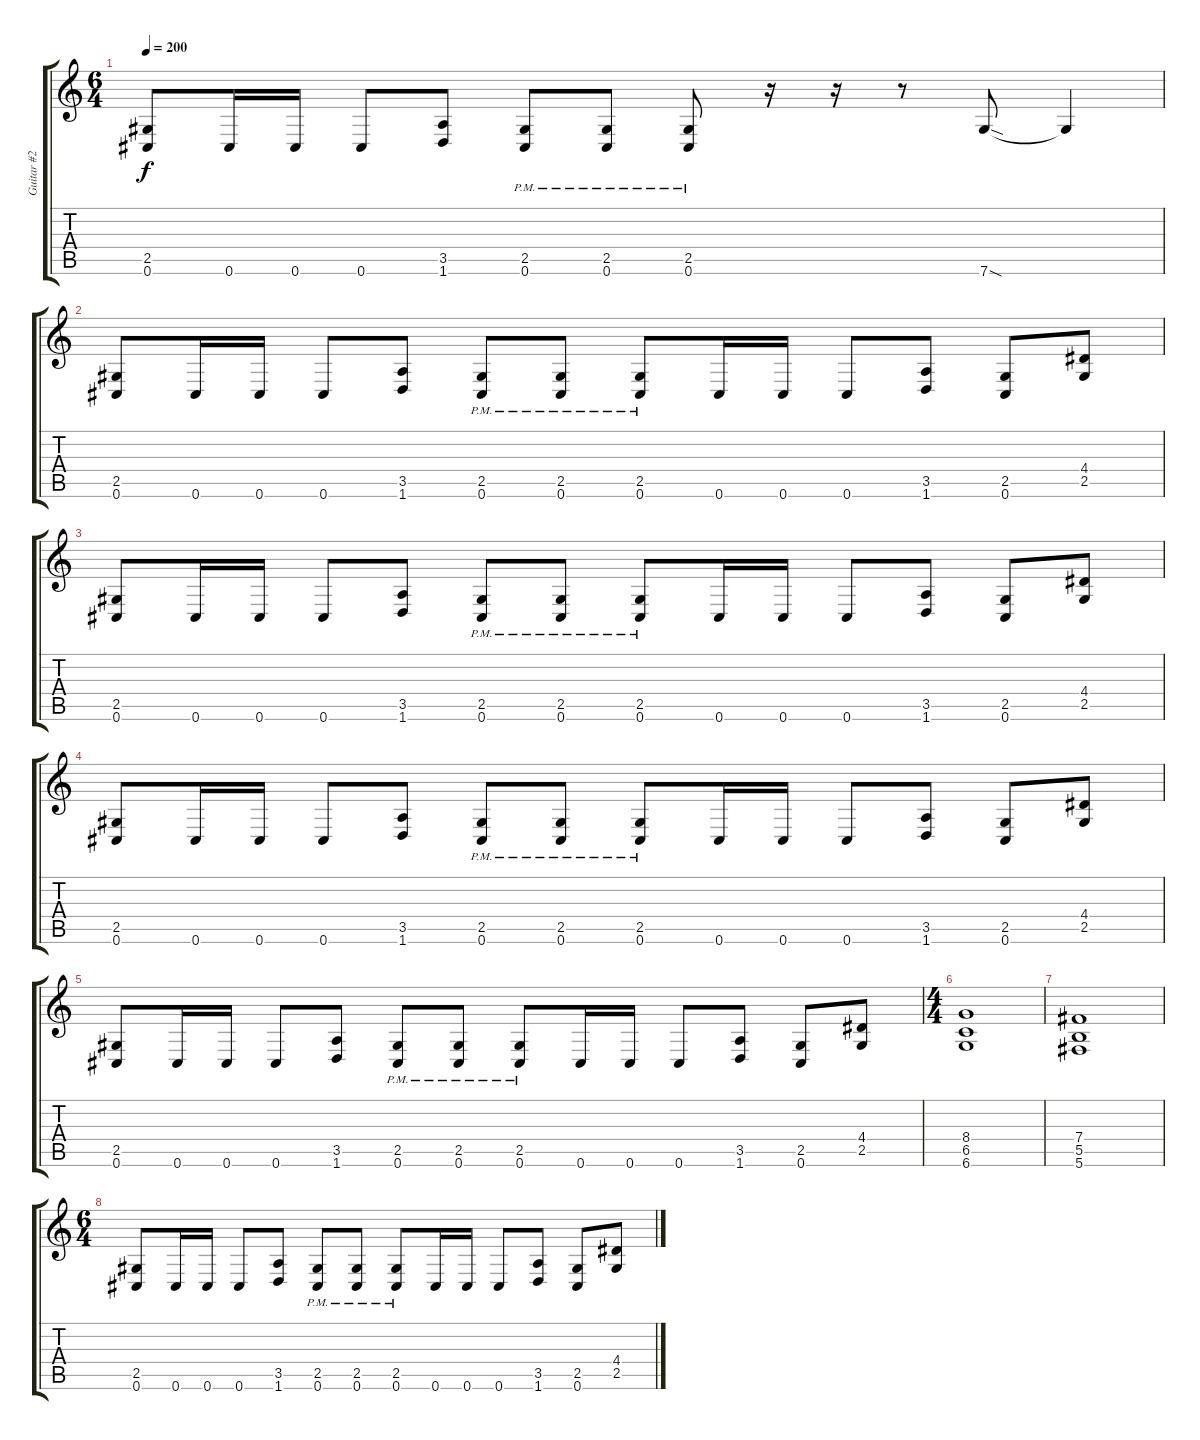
\track ("Guitar #2" "Guitar #2") {instrument distortionguitar}
\staff {score tabs}
\tuning (Db4 Ab3 E3 B2 Gb2 Db2) {hide}
\ts (6 4)
\tempo 200
\clef g2
\ks c
(2.5 0.6).8{dy f} 0.6.16 0.6.16 0.6.8 (3.5 1.6).8 (2.5{pm} 0.6).8 (2.5{pm} 0.6).8 (2.5{pm} 0.6).8 r.16 r.16 r.8 7.6{sod}.8 7.6{t}.4 |
(2.5 0.6).8 0.6.16 0.6.16 0.6.8 (3.5 1.6).8 (2.5{pm} 0.6).8 (2.5{pm} 0.6).8 (2.5{pm} 0.6).8 0.6.16 0.6.16 0.6.8 (3.5 1.6).8 (2.5 0.6).8 (4.4 2.5).8 |
(2.5 0.6).8 0.6.16 0.6.16 0.6.8 (3.5 1.6).8 (2.5{pm} 0.6).8 (2.5{pm} 0.6).8 (2.5{pm} 0.6).8 0.6.16 0.6.16 0.6.8 (3.5 1.6).8 (2.5 0.6).8 (4.4 2.5).8 |
(2.5 0.6).8 0.6.16 0.6.16 0.6.8 (3.5 1.6).8 (2.5{pm} 0.6).8 (2.5{pm} 0.6).8 (2.5{pm} 0.6).8 0.6.16 0.6.16 0.6.8 (3.5 1.6).8 (2.5 0.6).8 (4.4 2.5).8 |
(2.5 0.6).8 0.6.16 0.6.16 0.6.8 (3.5 1.6).8 (2.5{pm} 0.6).8 (2.5{pm} 0.6).8 (2.5{pm} 0.6).8 0.6.16 0.6.16 0.6.8 (3.5 1.6).8 (2.5 0.6).8 (4.4 2.5).8 |
\ts (4 4)
(8.4 6.5 6.6).1 |
(7.4 5.5 5.6).1 |
\ts (6 4)
(2.5 0.6).8 0.6.16 0.6.16 0.6.8 (3.5 1.6).8 (2.5{pm} 0.6).8 (2.5{pm} 0.6).8 (2.5{pm} 0.6).8 0.6.16 0.6.16 0.6.8 (3.5 1.6).8 (2.5 0.6).8 (4.4 2.5).8
